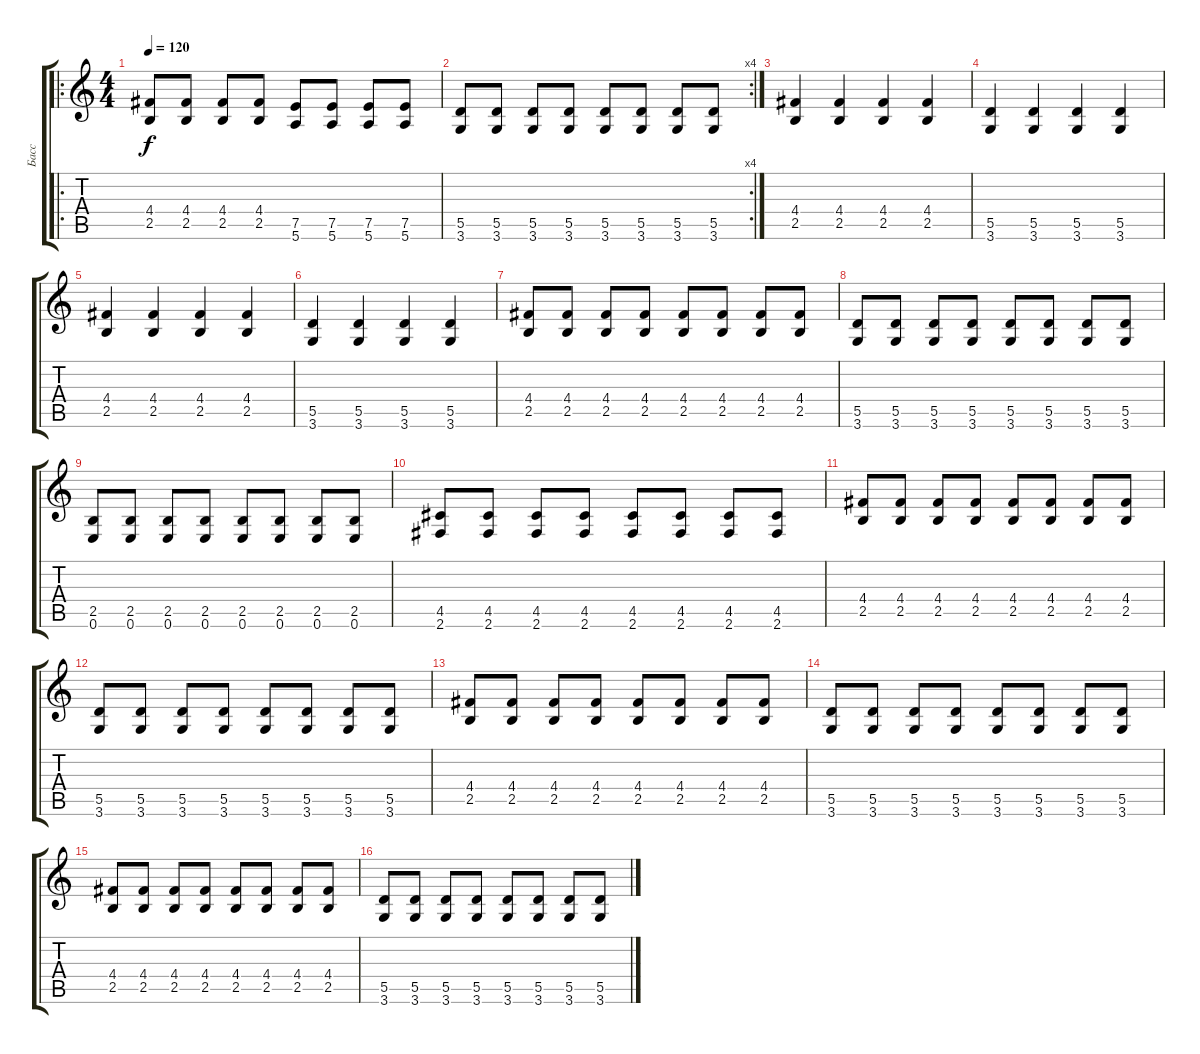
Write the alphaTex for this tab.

\track ("Басс" "Басс") {instrument electricbasspick}
\staff {score tabs}
\tuning (E4 B3 G3 D3 A2 E2) {hide}
\ro
\ts (4 4)
\tempo 120
\clef g2
\ks c
(4.4 2.5).8{dy f} (4.4 2.5).8 (4.4 2.5).8 (4.4 2.5).8 (7.5 5.6).8 (7.5 5.6).8 (7.5 5.6).8 (7.5 5.6).8 |
\rc 4
(5.5 3.6).8 (5.5 3.6).8 (5.5 3.6).8 (5.5 3.6).8 (5.5 3.6).8 (5.5 3.6).8 (5.5 3.6).8 (5.5 3.6).8 |
(4.4 2.5).4 (4.4 2.5).4 (4.4 2.5).4 (4.4 2.5).4 |
(5.5 3.6).4 (5.5 3.6).4 (5.5 3.6).4 (5.5 3.6).4 |
(4.4 2.5).4 (4.4 2.5).4 (4.4 2.5).4 (4.4 2.5).4 |
(5.5 3.6).4 (5.5 3.6).4 (5.5 3.6).4 (5.5 3.6).4 |
(4.4 2.5).8 (4.4 2.5).8 (4.4 2.5).8 (4.4 2.5).8 (4.4 2.5).8 (4.4 2.5).8 (4.4 2.5).8 (4.4 2.5).8 |
(5.5 3.6).8 (5.5 3.6).8 (5.5 3.6).8 (5.5 3.6).8 (5.5 3.6).8 (5.5 3.6).8 (5.5 3.6).8 (5.5 3.6).8 |
(2.5 0.6).8 (2.5 0.6).8 (2.5 0.6).8 (2.5 0.6).8 (2.5 0.6).8 (2.5 0.6).8 (2.5 0.6).8 (2.5 0.6).8 |
(4.5 2.6).8 (4.5 2.6).8 (4.5 2.6).8 (4.5 2.6).8 (4.5 2.6).8 (4.5 2.6).8 (4.5 2.6).8 (4.5 2.6).8 |
(4.4 2.5).8 (4.4 2.5).8 (4.4 2.5).8 (4.4 2.5).8 (4.4 2.5).8 (4.4 2.5).8 (4.4 2.5).8 (4.4 2.5).8 |
(5.5 3.6).8 (5.5 3.6).8 (5.5 3.6).8 (5.5 3.6).8 (5.5 3.6).8 (5.5 3.6).8 (5.5 3.6).8 (5.5 3.6).8 |
(4.4 2.5).8 (4.4 2.5).8 (4.4 2.5).8 (4.4 2.5).8 (4.4 2.5).8 (4.4 2.5).8 (4.4 2.5).8 (4.4 2.5).8 |
(5.5 3.6).8 (5.5 3.6).8 (5.5 3.6).8 (5.5 3.6).8 (5.5 3.6).8 (5.5 3.6).8 (5.5 3.6).8 (5.5 3.6).8 |
(4.4 2.5).8 (4.4 2.5).8 (4.4 2.5).8 (4.4 2.5).8 (4.4 2.5).8 (4.4 2.5).8 (4.4 2.5).8 (4.4 2.5).8 |
(5.5 3.6).8 (5.5 3.6).8 (5.5 3.6).8 (5.5 3.6).8 (5.5 3.6).8 (5.5 3.6).8 (5.5 3.6).8 (5.5 3.6).8
